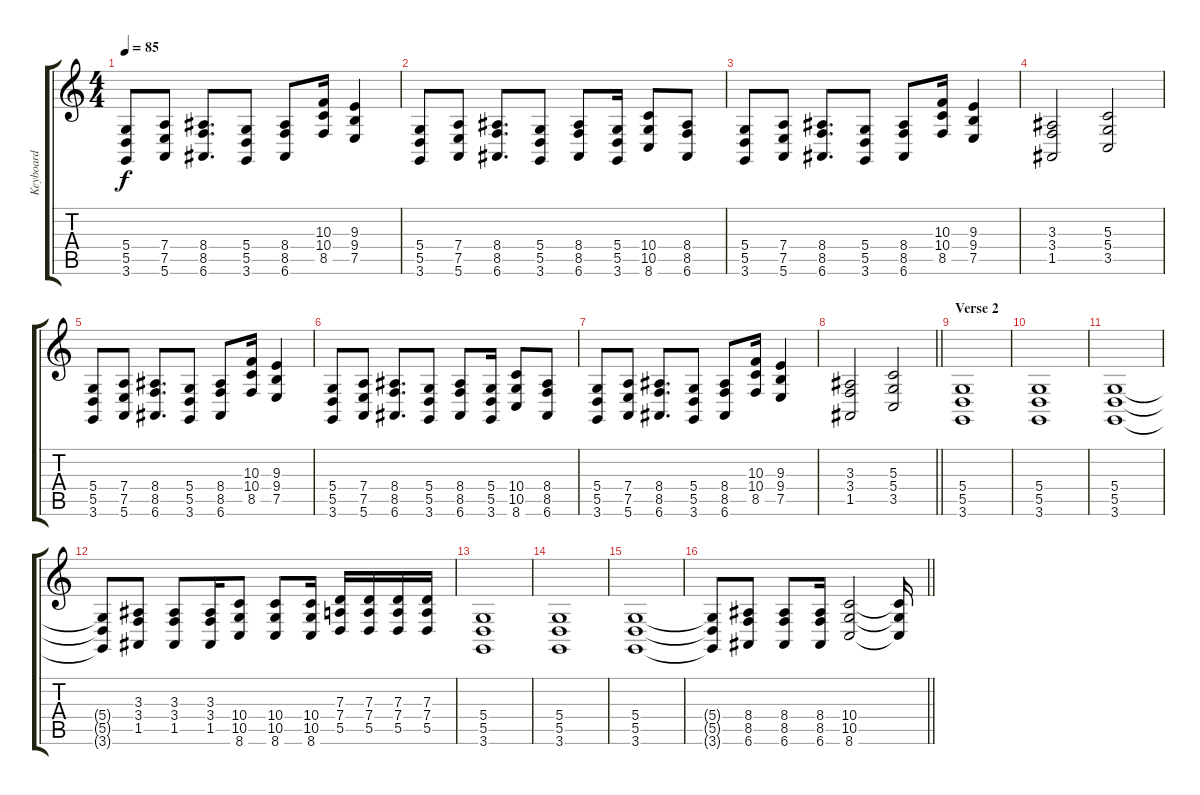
\track ("Keyboard" "Keyboard") {instrument lead2sawtooth}
\staff {score tabs}
\tuning (E4 B3 G3 D3 A2 E2) {hide}
\ts (4 4)
\tempo 85
\clef g2
\ks c
(5.4 5.5 3.6).8{dy f} (7.4 7.5 5.6).8 (8.4 8.5 6.6).8{d} (5.4 5.5 3.6).8 (8.4 8.5 6.6).8 (10.3 10.4 8.5).16 (9.3 9.4 7.5).4 |
(5.4 5.5 3.6).8 (7.4 7.5 5.6).8 (8.4 8.5 6.6).8{d} (5.4 5.5 3.6).8 (8.4 8.5 6.6).8 (5.4 5.5 3.6).16 (10.4 10.5 8.6).8 (8.4 8.5 6.6).8 |
(5.4 5.5 3.6).8 (7.4 7.5 5.6).8 (8.4 8.5 6.6).8{d} (5.4 5.5 3.6).8 (8.4 8.5 6.6).8 (10.3 10.4 8.5).16 (9.3 9.4 7.5).4 |
(3.3 3.4 1.5).2 (5.3 5.4 3.5).2 |
(5.4 5.5 3.6).8 (7.4 7.5 5.6).8 (8.4 8.5 6.6).8{d} (5.4 5.5 3.6).8 (8.4 8.5 6.6).8 (10.3 10.4 8.5).16 (9.3 9.4 7.5).4 |
(5.4 5.5 3.6).8 (7.4 7.5 5.6).8 (8.4 8.5 6.6).8{d} (5.4 5.5 3.6).8 (8.4 8.5 6.6).8 (5.4 5.5 3.6).16 (10.4 10.5 8.6).8 (8.4 8.5 6.6).8 |
(5.4 5.5 3.6).8 (7.4 7.5 5.6).8 (8.4 8.5 6.6).8{d} (5.4 5.5 3.6).8 (8.4 8.5 6.6).8 (10.3 10.4 8.5).16 (9.3 9.4 7.5).4 |
\barLineRight lightlight
(3.3 3.4 1.5).2 (5.3 5.4 3.5).2 |
\section ("" "Verse 2")
(5.4 5.5 3.6).1 |
(5.4 5.5 3.6).1 |
(5.4 5.5 3.6).1 |
(5.4{t} 5.5{t} 3.6{t}).8 (3.3 3.4 1.5).8 (3.3 3.4 1.5).8 (3.3 3.4 1.5).16 (10.4 10.5 8.6).8 (10.4 10.5 8.6).8 (10.4 10.5 8.6).16 (7.3 7.4 5.5).16 (7.3 7.4 5.5).16 (7.3 7.4 5.5).16 (7.3 7.4 5.5).16 |
(5.4 5.5 3.6).1 |
(5.4 5.5 3.6).1 |
(5.4 5.5 3.6).1 |
\barLineRight lightlight
(5.4{t} 5.5{t} 3.6{t}).8 (8.4 8.5 6.6).8 (8.4 8.5 6.6).8 (8.4 8.5 6.6).16 (10.4 10.5 8.6).2 (10.4{t} 10.5{t} 8.6{t}).16
